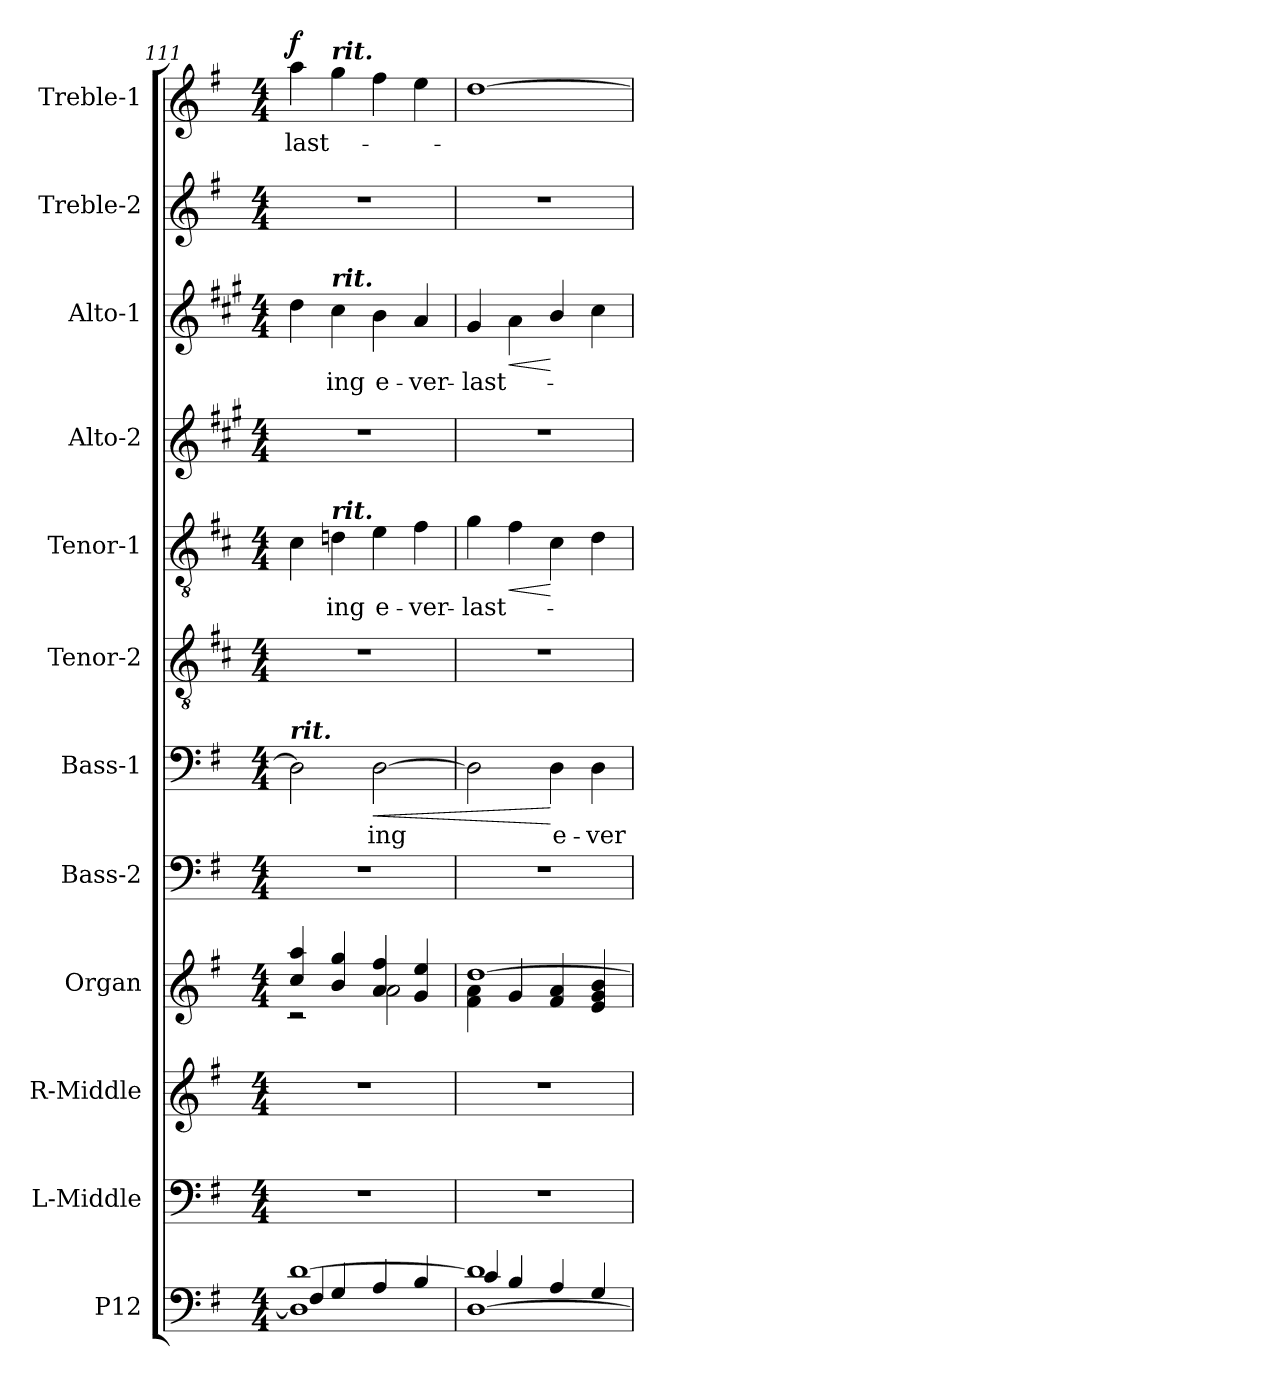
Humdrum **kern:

**kern	**kern	**kern	**kern	**kern	**kern	**text	**dynam	**kern	**kern	**text	**dynam	**kern	**kern	**text	**dynam	**kern	**kern	**text	**dynam
*part12	*part11	*part10	*part9	*part8	*part7	*part7	*part7	*part6	*part5	*part5	*part5	*part4	*part3	*part3	*part3	*part2	*part1	*part1	*part1
*staff12	*staff11	*staff10	*staff9	*staff8	*staff7	*staff7	*staff7	*staff6	*staff5	*staff5	*staff5	*staff4	*staff3	*staff3	*staff3	*staff2	*staff1	*staff1	*staff1
*I"P12	*I"L-Middle	*I"R-Middle	*I"Organ	*I"Bass-2	*I"Bass-1	*	*	*I"Tenor-2	*I"Tenor-1	*	*	*I"Alto-2	*I"Alto-1	*	*	*I"Treble-2	*I"Treble-1	*	*
*	*I'L-M	*	*	*I'B2:	*I'B:	*	*	*I'T2:	*I'T:	*	*	*I'A2:	*I'A:	*	*	*	*	*	*
*clefF4	*clefF4	*clefG2	*clefG2	*clefF4	*clefF4	*	*	*clefGv2	*clefGv2	*	*	*clefG2	*clefG2	*	*	*clefG2	*clefG2	*	*
*	*	*	*	*	*	*	*	*ITrd4c7	*ITrd4c7	*	*	*ITrd1c2	*ITrd1c2	*	*	*ITrd-7c-12	*ITrd-7c-12	*	*
*k[f#]	*k[f#]	*k[f#]	*k[f#]	*k[f#]	*k[f#]	*	*	*k[f#]	*k[f#]	*	*	*k[f#]	*k[f#]	*	*	*k[f#]	*k[f#]	*	*
*G:	*G:	*G:	*G:	*G:	*G:	*	*	*G:	*G:	*	*	*G:	*G:	*	*	*G:	*G:	*	*
*M4/4	*M4/4	*M4/4	*M4/4	*M4/4	*M4/4	*	*	*M4/4	*M4/4	*	*	*M4/4	*M4/4	*	*	*M4/4	*M4/4	*	*
=111	=111	=111	=111	=111	=111	=111	=111	=111	=111	=111	=111	=111	=111	=111	=111	=111	=111	=111	=111
*^	*	*	*^	*	*	*	*	*	*	*	*	*	*	*	*	*	*	*	*
!	!	!	!	!	!	!	!	!LO:LY:b:color=#000000	!	!	!	!	!	!	!	!	!	!	!	!	!
!	!	!	!	!	!	!	!LO:TX:a:Bi:t=rit.	!	!	!	!	!	!	!	!	!	!	!	!	!	!
!	!	!	!	!	!	!	!	!	!	!	!	!	!	!	!	!	!	!	!	!LO:LY:b:color=#000000	!
1Di] [1di	4F#i/	1r	1r	4cci/ 4aai	2r	1r	2Di\]	--	.	1r	4F#i\	.	.	1r	4cci\	.	.	1r	4aaai\	-last-	f
!	!	!	!	!	!	!	!	!	!	!	!	!LO:LY:b:color=#000000	!	!	!	!	!	!	!	!	!
!	!	!	!	!	!	!	!	!	!	!	!	!	!	!	!	!	!	!	!LO:TX:a:Bi:t=rit.	!	!
!	!	!	!	!	!	!	!	!	!	!	!	!	!	!	!LO:TX:a:Bi:t=rit.	!	!	!	!	!	!
!	!	!	!	!	!	!	!	!	!	!	!LO:TX:a:Bi:t=rit.	!	!	!	!	!	!	!	!	!	!
!	!	!	!	!	!	!	!	!	!	!	!	!	!	!	!	!LO:LY:b:color=#000000	!	!	!	!	!
.	4Gi/	.	.	4bi/ 4ggi	.	.	.	.	.	.	4Gni\	-ing	.	.	4bi\	-ing	.	.	4gggi\	.	.
!	!	!	!	!	!	!	!	!LO:LY:b:color=#000000	!LO:HP:b	!	!	!	!	!	!	!	!	!	!	!	!
!	!	!	!	!	!	!	!	!	!	!	!	!LO:LY:b:color=#000000	!	!	!	!	!	!	!	!	!
!	!	!	!	!	!	!	!	!	!	!	!	!	!	!	!	!LO:LY:b:color=#000000	!	!	!	!	!
.	4Ai/	.	.	4ai/ 4ff#i	2ai\	.	[2Di\	ing	<	.	4Ai\	e-	.	.	4ai\	e-	.	.	4fff#i\	.	.
!	!	!	!	!	!	!	!	!	!	!	!	!LO:LY:b:color=#000000	!	!	!	!	!	!	!	!	!
!	!	!	!	!	!	!	!	!	!	!	!	!	!	!	!	!LO:LY:b:color=#000000	!	!	!	!	!
.	4Bi/	.	.	4gi/ 4eei	.	.	.	.	.	.	4Bi\	-ver-	.	.	4gi/	-ver-	.	.	4eeei\	.	.
=112	=112	=112	=112	=112	=112	=112	=112	=112	=112	=112	=112	=112	=112	=112	=112	=112	=112	=112	=112	=112	=112
!	!	!	!	!	!	!	!	!	!	!	!	!LO:LY:b:color=#000000	!	!	!	!	!	!	!	!	!
!	!	!	!	!	!	!	!	!	!	!	!	!	!	!	!	!LO:LY:b:color=#000000	!	!	!	!	!
[1Di 1di]	4ci/	1r	1r	[1ddi	4f#i\ 4ai	1r	2Di\]	.	.	1r	4ci\	-last-	.	1r	4f#i/	-last-	.	1r	[1dddi	.	.
!	!	!	!	!	!	!	!	!	!	!	!	!	!LO:HP:b	!	!	!	!LO:HP:b	!	!	!	!
.	4Bi/	.	.	.	4gi/	.	.	.	.	.	4Bi\	.	<	.	4gi\	.	<	.	.	.	.
!	!	!	!	!	!	!	!	!LO:LY:b:color=#000000	!	!	!	!	!	!	!	!	!	!	!	!	!
.	4Ai/	.	.	.	4f#i/ 4ai	.	4Di\	e-	[	.	4F#i\	.	[	.	4ai/	.	[	.	.	.	.
!	!	!	!	!	!	!	!	!LO:LY:b:color=#000000	!	!	!	!	!	!	!	!	!	!	!	!	!
.	4Gi/	.	.	.	4ei/ 4gi 4bi	.	4Di\	-ver-	.	.	4Gi\	.	.	.	4bi\	.	.	.	.	.	.
*v	*v	*	*	*v	*v	*	*	*	*	*	*	*	*	*	*	*	*	*	*	*	*
=	=	=	=	=	=	=	=	=	=	=	=	=	=	=	=	=	=	=	=
*-	*-	*-	*-	*-	*-	*-	*-	*-	*-	*-	*-	*-	*-	*-	*-	*-	*-	*-	*-
